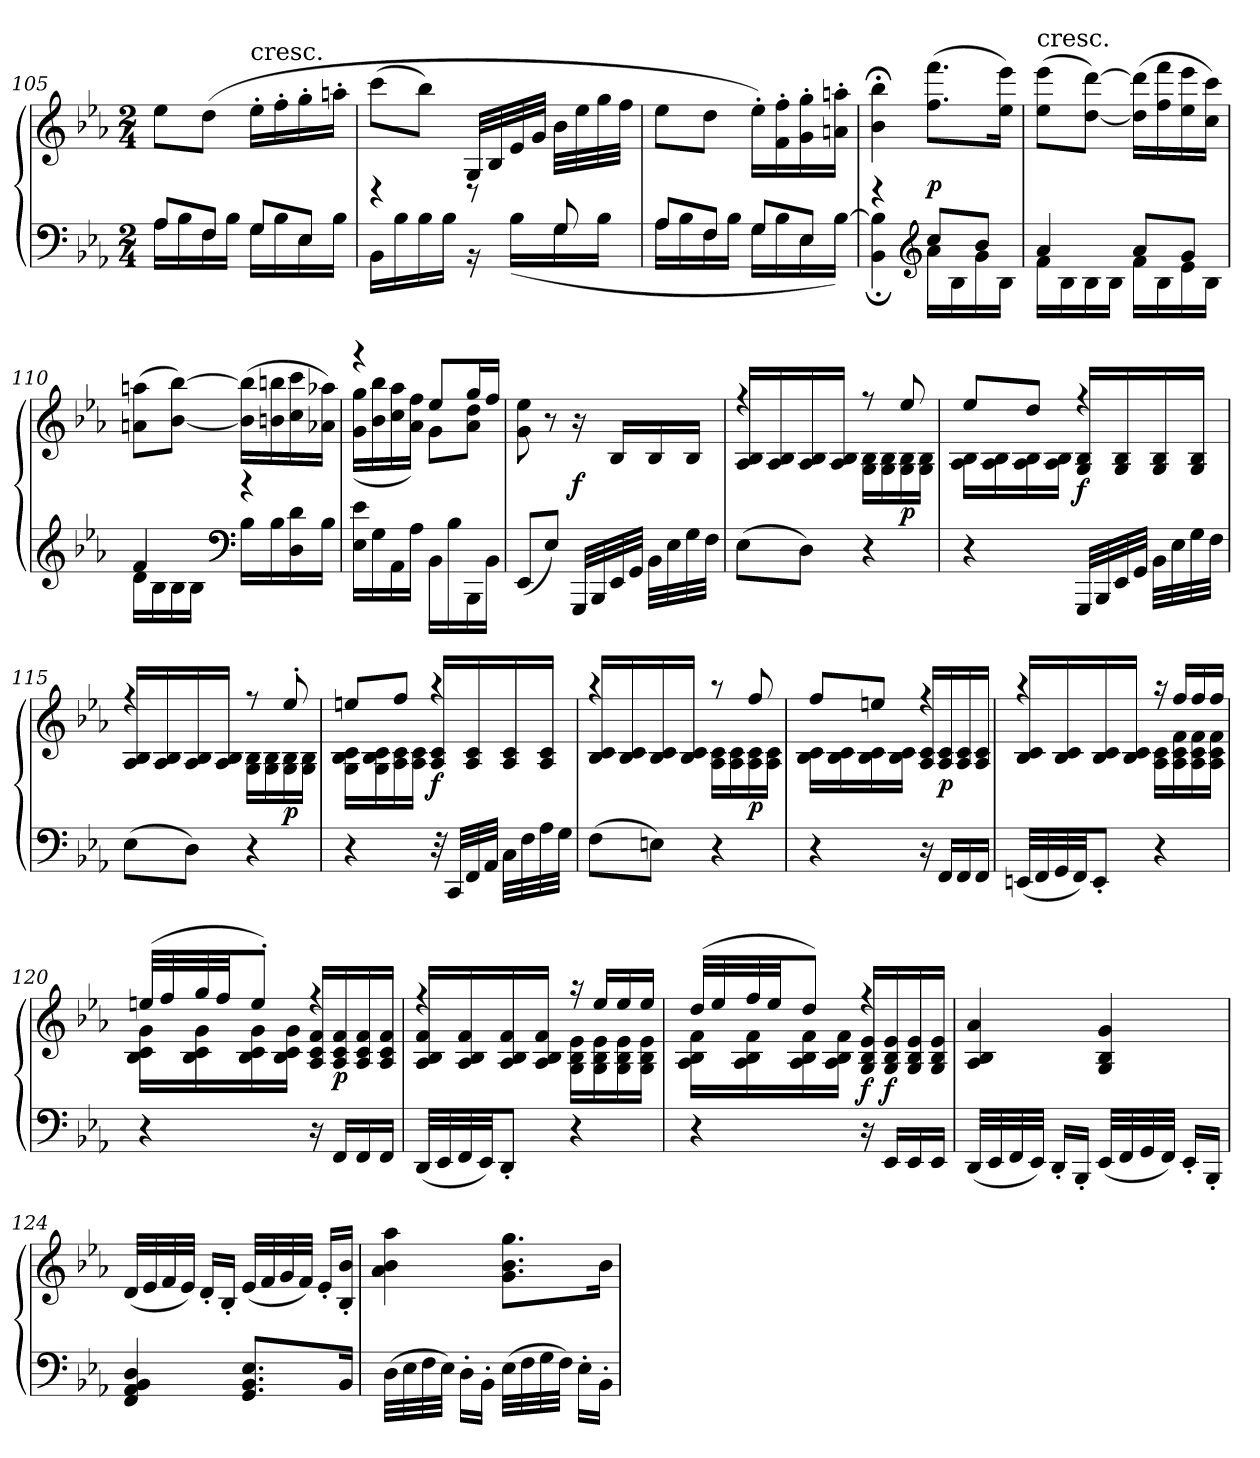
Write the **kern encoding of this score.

**kern	**kern	**dynam
*part1	*part1	*part1
*staff2	*staff1	*staff1/2
*clefF4	*clefG2	*
*k[b-e-a-]	*k[b-e-a-]	*
*E-:	*E-:	*
*M2/4	*M2/4	*
=105	=105	=105
*^	*	*
16A-\LL	8A-/L	8ee-\L	.
16B-\	.	.	.
16F\	8F/J	(8dd\J	.
16B-\JJ	.	.	.
!	!	!LO:TX:t=cresc.	!
16G\LL	8G/L	16ee-'\LL	.
16B-\	.	16ff'\	.
16E-\	8E-/J	16gg'\	.
16B-\JJ	.	16aan'\JJ	.
=106	=106	=106	=106
4r	16BB-\LL	(8ccc\L	.
.	16B-\	.	.
.	16B-\	8bb-\J)	.
.	16B-\JJ	.	.
8r	16r	32G/LLL	.
.	.	32B-/	.
.	(16B-\LL	32e-/	.
.	.	32g/JJJ	.
8G/	16G\	32b-\LLL	.
.	.	32ee-\	.
.	16B-\JJ	32gg\	.
.	.	32ff\JJJ	.
=107	=107	=107	=107
16A-\LL	8A-/L	8ee-\L	.
16B-\	.	.	.
16F\	8F/J	8dd\J	.
16B-\JJ	.	.	.
16G\LL	8G/L	16ee-'\LL)	.
16B-\	.	16f'\ 16ff'\	.
16E-\	8E-/J	16g'\ 16gg'\	.
[16B-\JJ)	.	16an'\ 16aan'\JJ	.
=108	=108	=108	=108
4r	4BB-;<\ 4B-];<\	4b-;<\ 4bb-;<\	.
*clefG2	*	*	*
8cc/L	16a-\LL	(8.ff\ 8.fff\L	p
.	16B-\	.	.
8b-/J	16g\	.	.
.	16B-\JJ	16ee-\ 16eee-\Jk)	.
=109	=109	=109	=109
!	!	!LO:TX:t=cresc.	!
4a-/	16f\LL	(8ee-\ 8eee-\L	.
.	16B-\	.	.
.	16B-\	[8dd\ [8ddd\J)	.
.	16B-\JJ	.	.
8a-/L	16f\LL	(16dd]\ 16ddd]\LL	.
.	16B-\	16ff\ 16fff\	.
8g/J	16e-\	16ee-\ 16eee-\	.
.	16B-\JJ	16cc\ 16ccc\JJ)	.
=110	=110	=110	=110
4f/	16d\LL	(8an\ 8aan\L	.
.	16B-\	.	.
.	16B-\	[8b-\ [8bb-\J)	.
.	16B-\JJ	.	.
*clefF4	*	*	*
4r	16B-\LL	(16b-]\ 16bb-]\LL	.
.	16B-\	16bn\ 16bbn\	.
.	16D\ 16d\	16cc\ 16ccc\	.
.	16B-\JJ	16a-X\ 16aa-X\JJ)	.
*v	*v	*	*
=111	=111	=111
*	*^	*
16E-\ 16e-\LL	4r	(16g\ 16gg\LL	.
16G\	.	16b-\ 16bb-\	.
16AA-\	.	16cc\ 16aa-\	.
16A-\JJ	.	16a-\ 16ff\JJ)	.
16BB-\LL	8ee-/L	8g\L	.
16B-\	.	.	.
16BBB-\	16gg/L	8a-\ 8dd\J	.
16BB-\JJ	16ff/JJ	.	.
*	*v	*v	*
=112	=112	=112
(8EE-/L	8g\ 8ee-\	.
8E-/J)	8r	.
32GGG/LLL	16r	f
32BBB-/	.	.
32EE-/	16B-/LL	.
32GG/JJJ	.	.
32BB-\LLL	16B-/	.
32E-\	.	.
32G\	16B-/JJ	.
32F\JJJ	.	.
=113	=113	=113
*	*^	*
(8E-\L	4r	16A-/ 16B-/LL	.
.	.	16A-/ 16B-/	.
8D\J)	.	16A-/ 16B-/	.
.	.	16A-/ 16B-/JJ	.
4r	8r	16G\ 16B-\LL	.
.	.	16G\ 16B-\	.
.	8ee-/	16G\ 16B-\	p
.	.	16G\ 16B-\JJ	.
=114	=114	=114	=114
4r	8ee-/L	16A-\ 16B-\LL	.
.	.	16A-\ 16B-\	.
.	8dd/J	16A-\ 16B-\	.
.	.	16A-\ 16B-\JJ	.
32GGG/LLL	4r	16G/ 16B-/LL	f
32BBB-/	.	.	.
32EE-/	.	16G/ 16B-/	.
32GG/JJJ	.	.	.
32BB-\LLL	.	16G/ 16B-/	.
32E-\	.	.	.
32G\	.	16G/ 16B-/JJ	.
32F\JJJ	.	.	.
=115	=115	=115	=115
(8E-\L	4r	16A-/ 16B-/LL	.
.	.	16A-/ 16B-/	.
8D\J)	.	16A-/ 16B-/	.
.	.	16A-/ 16B-/JJ	.
4r	8r	16G\ 16B-\LL	.
.	.	16G\ 16B-\	.
.	8ee-'/	16G\ 16B-\	p
.	.	16G\ 16B-\JJ	.
=116	=116	=116	=116
4r	8een/L	16G\ 16B-\ 16c\LL	.
.	.	16G\ 16B-\ 16c\	.
.	8ff/J	16A-\ 16c\	.
.	.	16A-\ 16c\JJ	.
32r	4r	16A-/ 16c/LL	f
32CC/LLL	.	.	.
32FF/	.	16A-/ 16c/	.
32AA-/JJJ	.	.	.
32C\LLL	.	16A-/ 16c/	.
32F\	.	.	.
32A-\	.	16A-/ 16c/JJ	.
32G\JJJ	.	.	.
=117	=117	=117	=117
(8F\L	4r	16B-/ 16c/LL	.
.	.	16B-/ 16c/	.
8En\J)	.	16B-/ 16c/	.
.	.	16B-/ 16c/JJ	.
4r	8r	16A-\ 16c\LL	.
.	.	16A-\ 16c\	.
.	8ff/	16A-\ 16c\	p
.	.	16A-\ 16c\JJ	.
=118	=118	=118	=118
4r	8ff/L	16B-\ 16c\LL	.
.	.	16B-\ 16c\	.
.	8een/J	16B-\ 16c\	.
.	.	16B-\ 16c\JJ	.
16r	4r	16A-/ 16c/LL	.
16FF/LL	.	16A-/ 16c/	p
16FF/	.	16A-/ 16c/	.
16FF/JJ	.	16A-/ 16c/JJ	.
=119	=119	=119	=119
(32EEn/LLL	4r	16B-/ 16c/LL	.
32FF/	.	.	.
32GG/	.	16B-/ 16c/	.
32FF/JJ)	.	.	.
8EE'/J	.	16B-/ 16c/	.
.	.	16B-/ 16c/JJ	.
4r	16r	16A-\ 16c\LL	.
.	16ff/LL	16A-\ 16c\ 16f\	.
.	16ff/	16A-\ 16c\ 16f\	.
.	16ff/JJ	16A-\ 16c\ 16f\JJ	.
=120	=120	=120	=120
4r	(32een/LLL	16B-\ 16c\ 16g\LL	.
.	32ff/	.	.
.	32gg/	16B-\ 16c\ 16g\	.
.	32ff/JJ	.	.
.	8ee'/J)	16B-\ 16c\ 16g\	.
.	.	16B-\ 16c\ 16g\JJ	.
16r	4r	16A-/ 16c/ 16f/LL	.
16FF/LL	.	16A-/ 16c/ 16f/	p
16FF/	.	16A-/ 16c/ 16f/	.
16FF/JJ	.	16A-/ 16c/ 16f/JJ	.
=121	=121	=121	=121
(32DD/LLL	4r	16A-/ 16B-/ 16f/LL	.
32EE-/	.	.	.
32FF/	.	16A-/ 16B-/ 16f/	.
32EE-/JJ)	.	.	.
8DD'/J	.	16A-/ 16B-/ 16f/	.
.	.	16A-/ 16B-/ 16f/JJ	.
4r	16r	16G\ 16B-\ 16e-\LL	.
.	16ee-/LL	16G\ 16B-\ 16e-\	.
.	16ee-/	16G\ 16B-\ 16e-\	.
.	16ee-/JJ	16G\ 16B-\ 16e-\JJ	.
=122	=122	=122	=122
4r	(32dd/LLL	16A-\ 16B-\ 16f\LL	.
.	32ee-/	.	.
.	32ff/	16A-\ 16B-\ 16f\	.
.	32ee-/JJ	.	.
.	8dd/J)	16A-\ 16B-\ 16f\	.
.	.	16A-\ 16B-\ 16f\JJ	.
16r	4r	16G/ 16B-/ 16e-/LL	f
16EE-/LL	.	16G/ 16B-/ 16e-/	f
16EE-/	.	16G/ 16B-/ 16e-/	.
16EE-/JJ	.	16G/ 16B-/ 16e-/JJ	.
*	*v	*v	*
=123	=123	=123
(32DD/LLL	4A-/ 4B-/ 4a-/	.
32EE-/	.	.
32FF/	.	.
32EE-/JJJ)	.	.
16DD'/LL	.	.
16BBB-'/JJ	.	.
(32EE-/LLL	4G/ 4B-/ 4g/	.
32FF/	.	.
32GG/	.	.
32FF/JJJ)	.	.
16EE-'/LL	.	.
16BBB-'/JJ	.	.
=124	=124	=124
4FF/ 4AA-/ 4BB-/ 4D/	(32d/LLL	.
.	32e-/	.
.	32f/	.
.	32e-/JJJ)	.
.	16d'/LL	.
.	16B-'/JJ	.
8.GG/ 8.BB-/ 8.E-/L	(32e-/LLL	.
.	32f/	.
.	32g/	.
.	32f/JJJ)	.
.	16e-'/LL	.
16BB-/Jk	16B-'/ 16b-'/JJ	.
=125	=125	=125
(32D\LLL	4a-\ 4b-\ 4aa-\	.
32E-\	.	.
32F\	.	.
32E-\JJJ)	.	.
16D'\LL	.	.
16BB-'\JJ	.	.
(32E-\LLL	8.g\ 8.b-\ 8.gg\L	.
32F\	.	.
32G\	.	.
32F\JJJ)	.	.
16E-'\LL	.	.
16BB-'\JJ	16b-\Jk	.
=	=	=
*-	*-	*-
